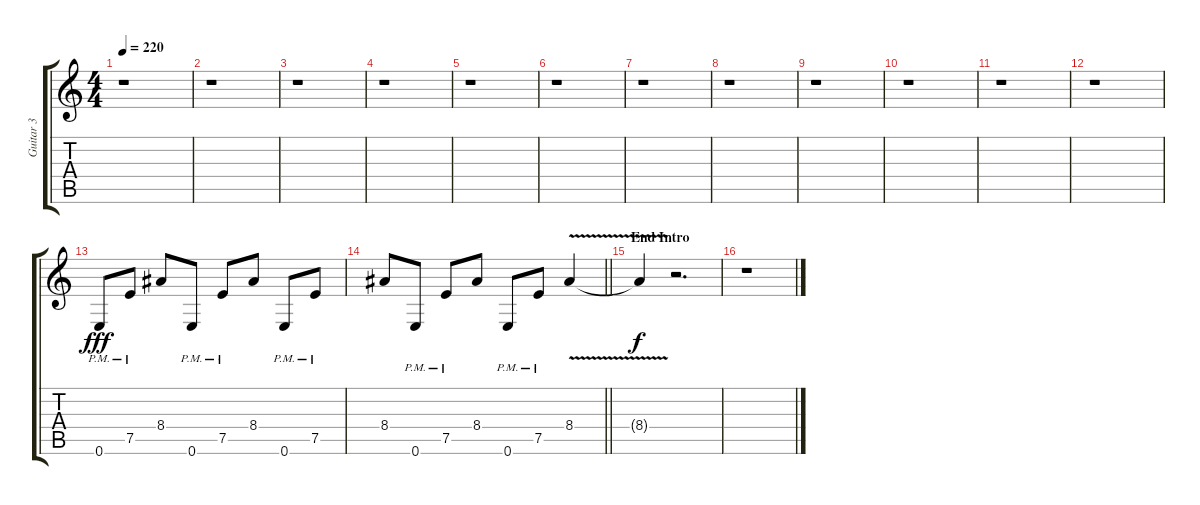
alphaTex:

\track ("Guitar 3" "Guitar 3") {instrument distortionguitar}
\staff {score tabs}
\tuning (E4 B3 G3 D3 A2 E2) {hide}
\ts (4 4)
\tempo 220
\clef g2
\ks c
r.1{dy fff} |
r.1 |
r.1 |
r.1 |
r.1 |
r.1 |
r.1 |
r.1 |
r.1 |
r.1 |
r.1 |
r.1 |
0.6{pm}.8 7.5{pm}.8 8.4.8 0.6{pm}.8 7.5{pm}.8 8.4.8 0.6{pm}.8 7.5{pm}.8 |
\barLineRight lightlight
8.4.8 0.6{pm}.8 7.5{pm}.8 8.4.8 0.6{pm}.8 7.5{pm}.8 8.4{v}.4 |
\section ("" "End Intro")
8.4{t}.4{dy f} r.2{d} |
r.1
